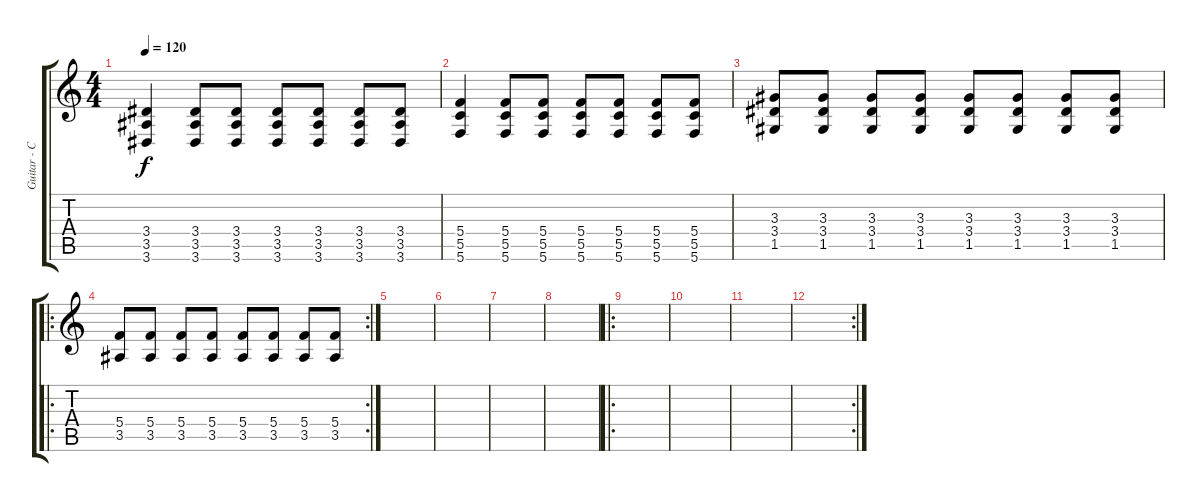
\track ("Guitar - Chad Kroeger" "Guitar - C") {instrument distortionguitar}
\staff {score tabs}
\tuning (D4 A3 F3 C3 G2 C2) {hide}
\ts (4 4)
\tempo 120
\clef g2
\ks c
(3.4 3.5 3.6).4{dy f} (3.4 3.5 3.6).8 (3.4 3.5 3.6).8 (3.4 3.5 3.6).8 (3.4 3.5 3.6).8 (3.4 3.5 3.6).8 (3.4 3.5 3.6).8 |
(5.4 5.5 5.6).4 (5.4 5.5 5.6).8 (5.4 5.5 5.6).8 (5.4 5.5 5.6).8 (5.4 5.5 5.6).8 (5.4 5.5 5.6).8 (5.4 5.5 5.6).8 |
(3.3 3.4 1.5).8 (3.3 3.4 1.5).8 (3.3 3.4 1.5).8 (3.3 3.4 1.5).8 (3.3 3.4 1.5).8 (3.3 3.4 1.5).8 (3.3 3.4 1.5).8 (3.3 3.4 1.5).8 |
\ro
\rc 2
(5.4 3.5).8 (5.4 3.5).8 (5.4 3.5).8 (5.4 3.5).8 (5.4 3.5).8 (5.4 3.5).8 (5.4 3.5).8 (5.4 3.5).8 |
|
|
|
|
\ro
|
|
|
\rc 2
